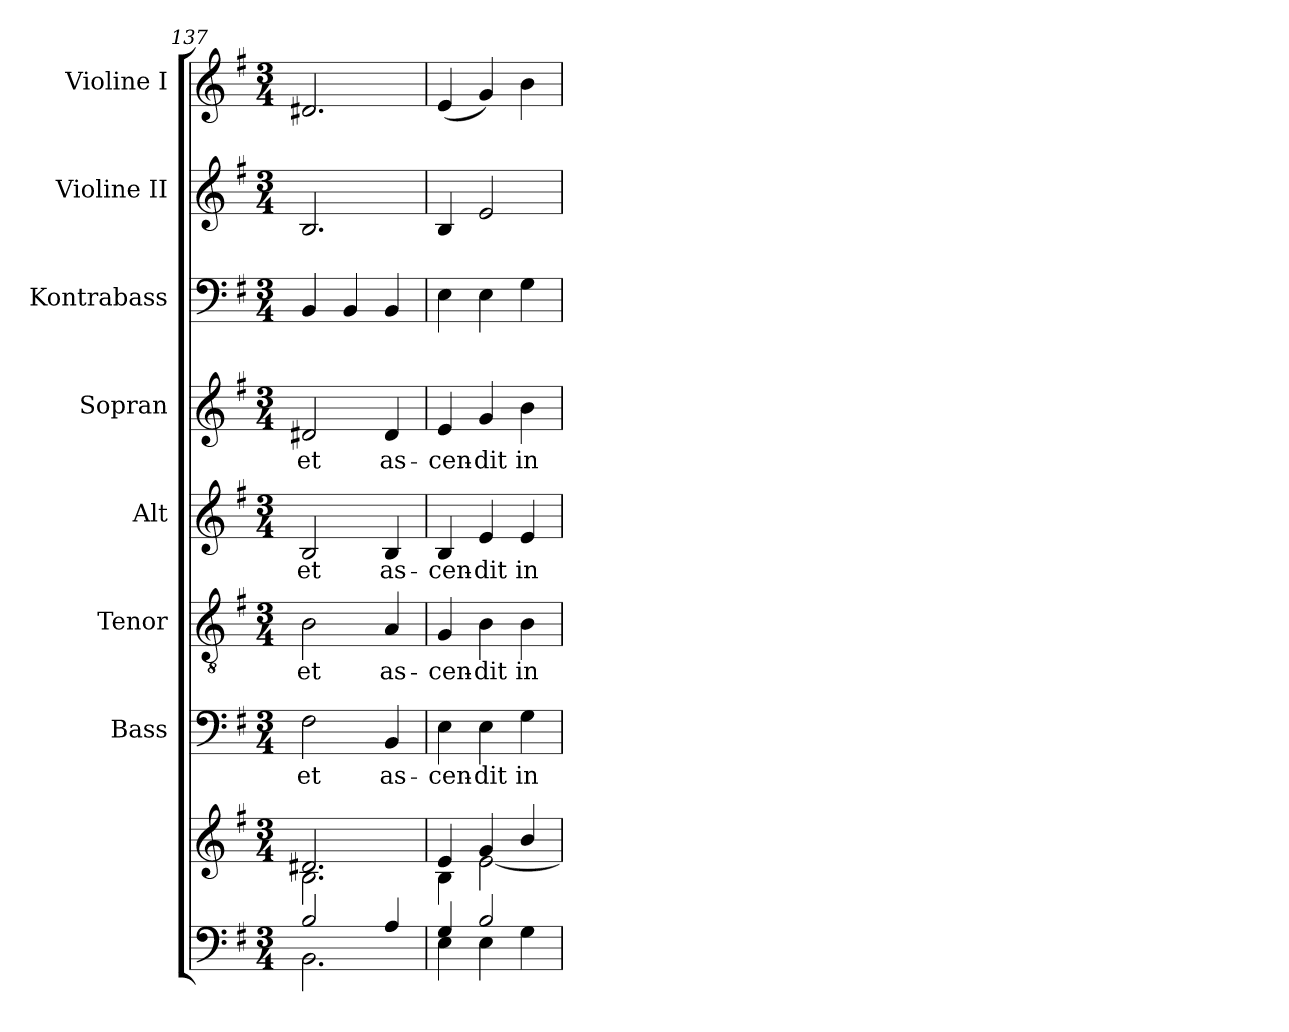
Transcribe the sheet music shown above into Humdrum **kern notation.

**kern	**kern	**kern	**text	**kern	**text	**kern	**text	**kern	**text	**kern	**kern	**kern
*part8	*part8	*part7	*part7	*part6	*part6	*part5	*part5	*part4	*part4	*part3	*part2	*part1
*staff9	*staff8	*staff7	*staff7	*staff6	*staff6	*staff5	*staff5	*staff4	*staff4	*staff3	*staff2	*staff1
*	*	*I"Bass	*	*I"Tenor	*	*I"Alt	*	*I"Sopran	*	*I"Kontrabass	*I"Violine II	*I"Violine I
*	*	*I'B.	*	*I'T.	*	*I'A.	*	*I'S.	*	*I'Kb.	*I'Vl. II	*I'Vl. I
!!LO:PB:g=z
*clefF4	*clefG2	*clefF4	*	*clefGv2	*	*clefG2	*	*clefG2	*	*clefF4	*clefG2	*clefG2
*	*	*	*	*	*	*	*	*	*	*ITrd7c12	*	*
*k[f#]	*k[f#]	*k[f#]	*	*k[f#]	*	*k[f#]	*	*k[f#]	*	*k[f#]	*k[f#]	*k[f#]
*G:	*G:	*G:	*	*G:	*	*G:	*	*G:	*	*G:	*G:	*G:
*M3/4	*M3/4	*M3/4	*	*M3/4	*	*M3/4	*	*M3/4	*	*M3/4	*M3/4	*M3/4
=137	=137	=137	=137	=137	=137	=137	=137	=137	=137	=137	=137	=137
*^	*^	*	*	*	*	*	*	*	*	*	*	*
!	!	!	!	!	!LO:LY:b	!	!LO:LY:b	!	!LO:LY:b	!	!LO:LY:b	!	!	!
2B/	2.BB\	2.d#X/	2.B\	2F#\	et	2B\	et	2B/	et	2d#X/	et	4BBB/	2.B/	2.d#X/
.	.	.	.	.	.	.	.	.	.	.	.	4BBB/	.	.
!	!	!	!	!	!LO:LY:b	!	!LO:LY:b	!	!LO:LY:b	!	!LO:LY:b	!	!	!
4A/	.	.	.	4BB/	as-	4A/	as-	4B/	as-	4d#/	as-	4BBB/	.	.
=138	=138	=138	=138	=138	=138	=138	=138	=138	=138	=138	=138	=138	=138	=138
!	!	!	!	!	!LO:LY:b	!	!LO:LY:b	!	!LO:LY:b	!	!LO:LY:b	!	!	!
4G/	4E\	4e/	4B\	4E\	-cen-	4G/	-cen-	4B/	-cen-	4e/	-cen-	4EE\	4B/	(<4e/
!	!	!	!	!	!LO:LY:b	!	!LO:LY:b	!	!LO:LY:b	!	!LO:LY:b	!	!	!
2B/	4E\	4g/	[<2e\	4E\	-dit	4B\	-dit	4e/	-dit	4g/	-dit	4EE\	2e/	4g/)
!	!	!	!	!	!LO:LY:b	!	!LO:LY:b	!	!LO:LY:b	!	!LO:LY:b	!	!	!
.	4G\	4b/	.	4G\	in	4B\	in	4e/	in	4b\	in	4GG\	.	4b\
*v	*v	*	*	*	*	*	*	*	*	*	*	*	*	*
*	*v	*v	*	*	*	*	*	*	*	*	*	*	*
=	=	=	=	=	=	=	=	=	=	=	=	=
*-	*-	*-	*-	*-	*-	*-	*-	*-	*-	*-	*-	*-
